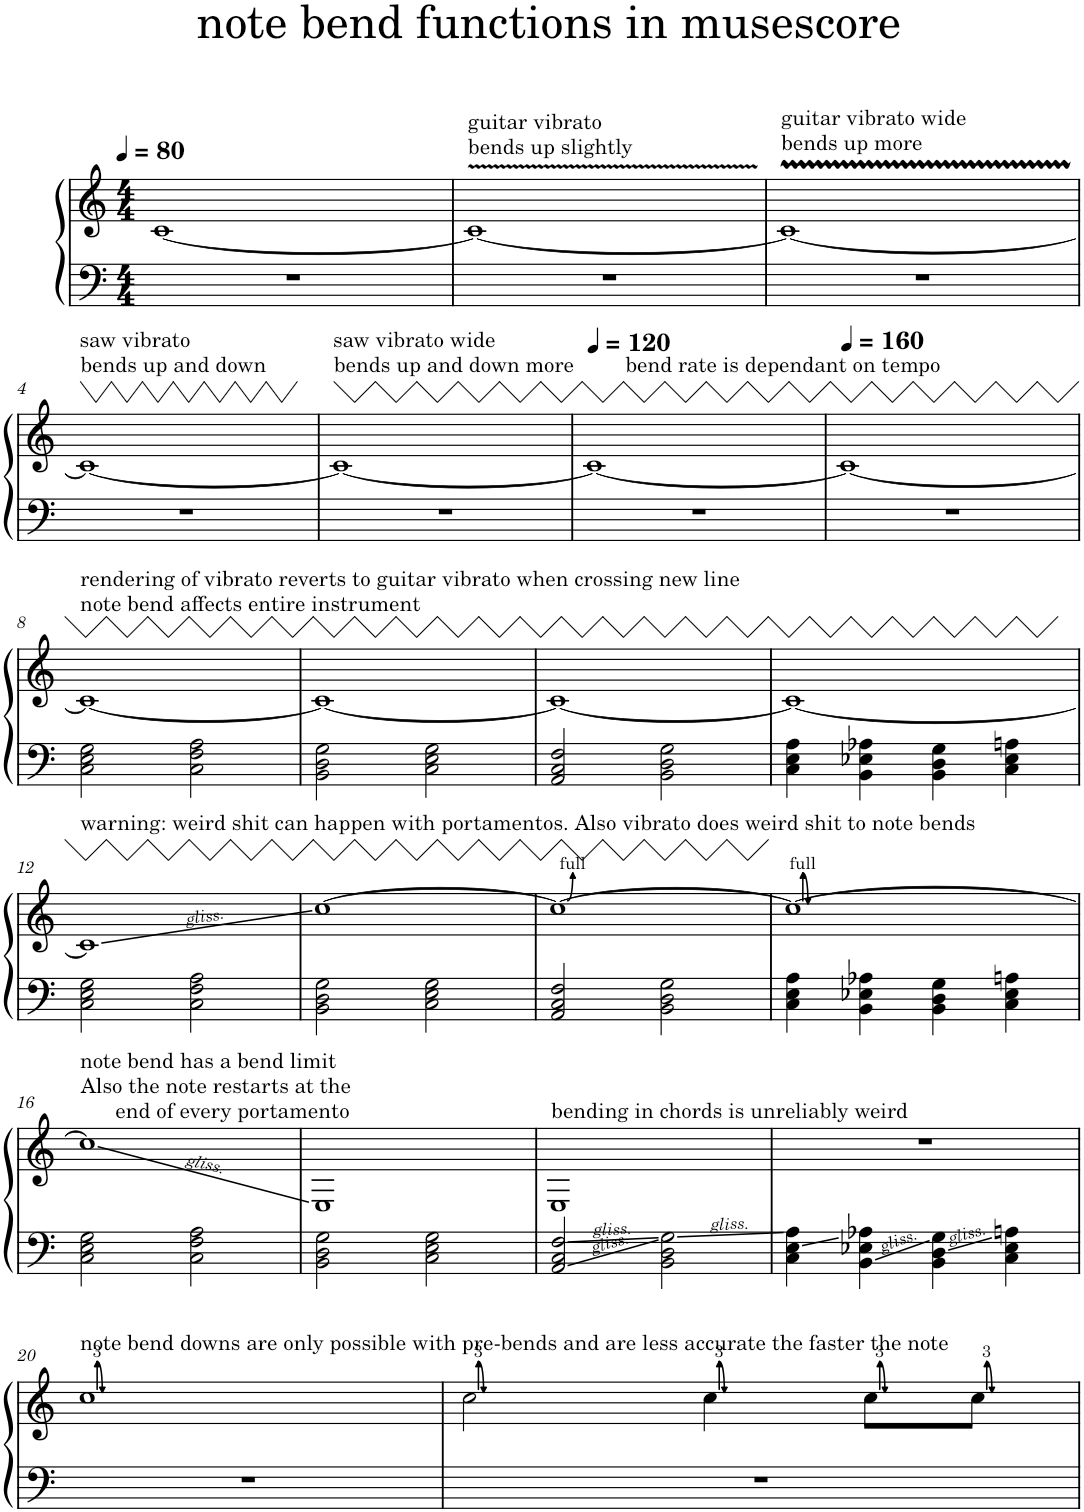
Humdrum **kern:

**kern	**kern
*part1	*part1
*staff2	*staff1
*I"Piano	*
*I'Pno.	*
*clefF4	*clefG2
*k[]	*k[]
*M4/4	*M4/4
*MM80	*MM80
=1	=1
1r	[1c
=2	=2
!	!LO:TX:a:t=guitar vibrato
!	!LO:TX:a:t=bends up slightly
1r	1c_
=3	=3
!	!LO:TX:a:t=guitar vibrato wide
!	!LO:TX:a:t=bends up more
1r	1c_
!!LO:LB:g=z
=4	=4
!	!LO:TX:a:t=saw vibrato
!	!LO:TX:a:t=bends up and down
1r	1c_
=5	=5
!	!LO:TX:a:t=saw vibrato wide
!	!LO:TX:a:t=bends up and down more
1r	1c_
=6	=6
*	*MM120
!	!LO:TX:a:t=bend rate is dependant on tempo
1r	1c_
=7	=7
*	*MM160
1r	1c_
!!LO:LB:g=z
=8	=8
!	!LO:TX:a:t=rendering of vibrato reverts to guitar vibrato when crossing new line
!	!LO:TX:a:t=note bend affects entire instrument
2C\ 2E\ 2G\	1c_
2C\ 2F\ 2A\	.
=9	=9
2BB\ 2D\ 2G\	1c_
2C\ 2E\ 2G\	.
=10	=10
2AA/ 2C/ 2F/	1c_
2BB\ 2D\ 2G\	.
=11	=11
4C\ 4E\ 4A\	1c_
4BB\ 4E-X\ 4A-X\	.
4BB\ 4D\ 4G\	.
4C\ 4E-\ 4An\	.
!!LO:LB:g=z
=12	=12
!	!LO:TX:a:t=warning&colon; weird shit can happen with portamentos. Also vibrato does weird shit to note bends
2C\ 2E\ 2G\	1c]
2C\ 2F\ 2A\	.
=13	=13
2BB\ 2D\ 2G\	[1cc
2C\ 2E\ 2G\	.
=14	=14
2AA/ 2C/ 2F/	1cc_
2BB\ 2D\ 2G\	.
=15	=15
4C\ 4E\ 4A\	1cc_
4BB\ 4E-X\ 4A-X\	.
4BB\ 4D\ 4G\	.
4C\ 4E-\ 4An\	.
!!LO:LB:g=z
=16	=16
!	!LO:TX:a:t=note bend has a bend limit
!	!LO:TX:a:t=Also the note restarts at the
!	!LO:TX:a:t=end of every portamento
2C\ 2E\ 2G\	1cc]
2C\ 2F\ 2A\	.
=17	=17
2BB\ 2D\ 2G\	1E
2C\ 2E\ 2G\	.
=18	=18
!	!LO:TX:a:t=bending in chords is unreliably weird
2AA/ 2C/ 2F/	1E
2BB\ 2D\ 2G\	.
=19	=19
4C\ 4E\ 4A\	1r
4BB\ 4E-X\ 4A-X\	.
4BB\ 4D\ 4G\	.
4C\ 4E-\ 4An\	.
!!LO:LB:g=z
=20	=20
!	!LO:TX:a:t=note bend downs are only possible with pre-bends and are less accurate the faster the note
1r	1cc
=21	=21
1r	2cc\
.	4cc\
.	8cc\L
.	8cc\J
=	=
*-	*-
